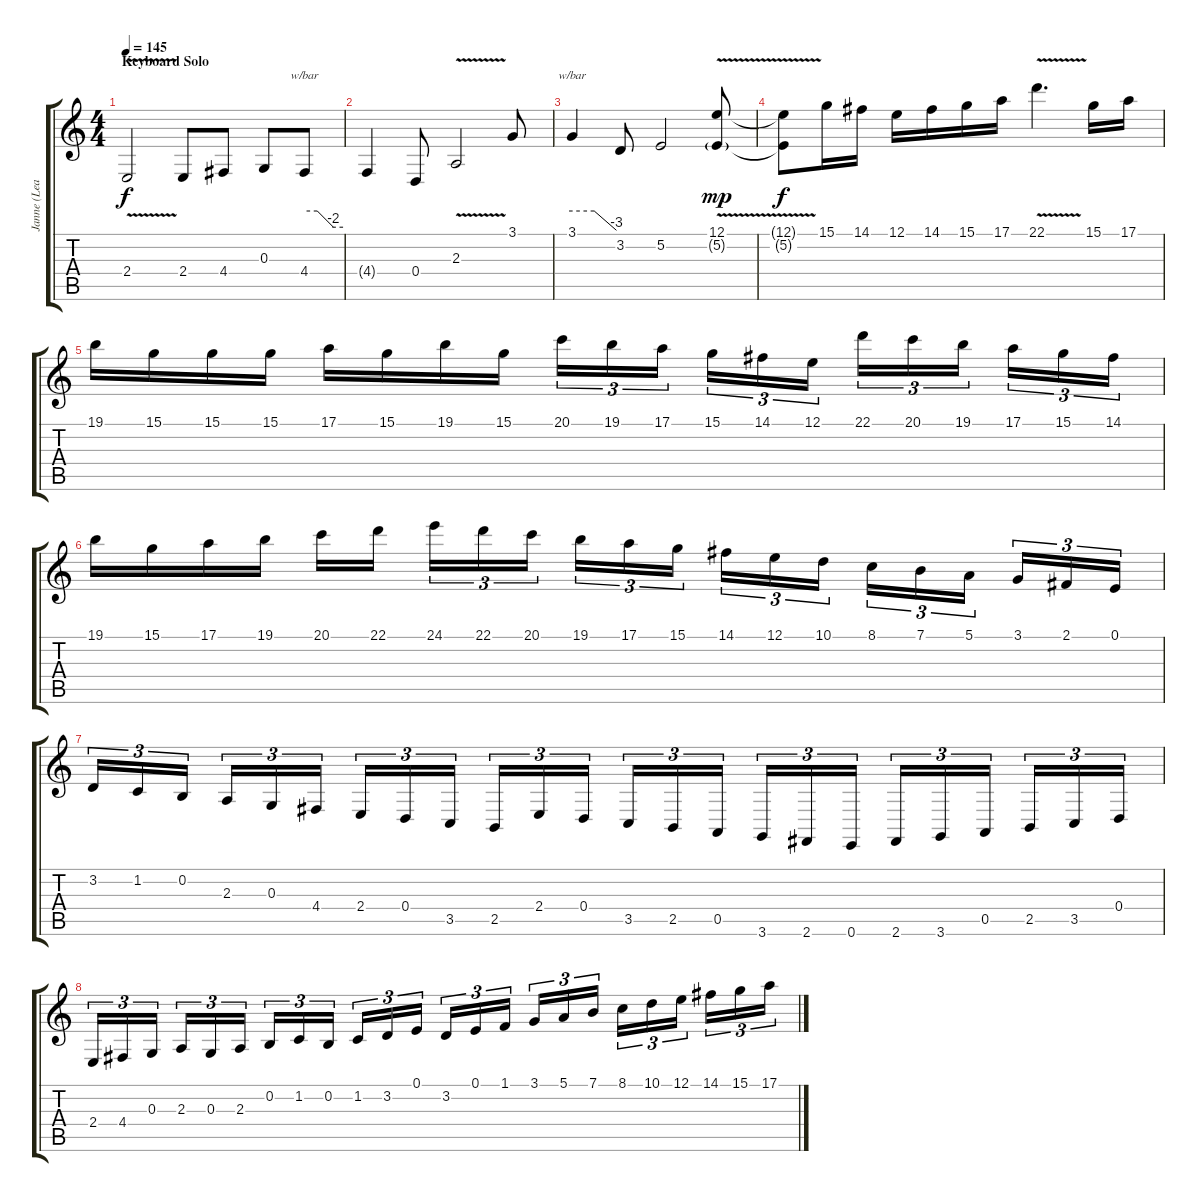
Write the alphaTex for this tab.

\track ("Janne (Lead)" "Janne (Lea") {instrument lead2sawtooth}
\staff {score tabs}
\tuning (E4 B3 G3 D3 A2 E2) {hide}
\ts (4 4)
\section ("" "Keyboard Solo")
\tempo 145
\clef g2
\ks c
2.4{v}.2{dy f volume 12 balance 8 instrument lead2sawtooth} 2.4.8 4.4.8 0.3.8 4.4.8{tbe (custom default 0 0 20 0 45 -8 60 -8)} |
4.4{t}.4 0.4.8 2.3{v}.2 3.1.8 |
3.1.4{tbe (custom default 0 0 30 0 60 -12)} 3.2.8 5.2.2 (12.1{v} 5.2{g}).8{dy mp volume 15} |
(12.1{t} 5.2{t}).8{dy f} 15.1.16 14.1.16 12.1.16 14.1.16 15.1.16 17.1.16 22.1{v}.4{d} 15.1.16 17.1.16 |
19.1.16 15.1.16 15.1.16 15.1.16 17.1.16 15.1.16 19.1.16 15.1.16 20.1.16{tu (3 2)} 19.1.16{tu (3 2)} 17.1.16{tu (3 2) beam splitsecondary} 15.1.16{tu (3 2)} 14.1.16{tu (3 2)} 12.1.16{tu (3 2)} 22.1.16{tu (3 2)} 20.1.16{tu (3 2)} 19.1.16{tu (3 2) beam splitsecondary} 17.1.16{tu (3 2)} 15.1.16{tu (3 2)} 14.1.16{tu (3 2)} |
19.1.16 15.1.16 17.1.16 19.1.16 20.1.16 22.1.16{beam splitsecondary} 24.1.16{tu (3 2)} 22.1.16{tu (3 2)} 20.1.16{tu (3 2)} 19.1.16{tu (3 2)} 17.1.16{tu (3 2)} 15.1.16{tu (3 2) beam splitsecondary} 14.1.16{tu (3 2)} 12.1.16{tu (3 2)} 10.1.16{tu (3 2)} 8.1.16{tu (3 2)} 7.1.16{tu (3 2)} 5.1.16{tu (3 2) beam splitsecondary} 3.1.16{tu (3 2)} 2.1.16{tu (3 2)} 0.1.16{tu (3 2)} |
3.2.16{tu (3 2)} 1.2.16{tu (3 2)} 0.2.16{tu (3 2) beam splitsecondary} 2.3.16{tu (3 2)} 0.3.16{tu (3 2)} 4.4.16{tu (3 2)} 2.4.16{tu (3 2)} 0.4.16{tu (3 2)} 3.5.16{tu (3 2) beam splitsecondary} 2.5.16{tu (3 2)} 2.4.16{tu (3 2)} 0.4.16{tu (3 2)} 3.5.16{tu (3 2)} 2.5.16{tu (3 2)} 0.5.16{tu (3 2) beam splitsecondary} 3.6.16{tu (3 2)} 2.6.16{tu (3 2)} 0.6.16{tu (3 2)} 2.6.16{tu (3 2)} 3.6.16{tu (3 2)} 0.5.16{tu (3 2) beam splitsecondary} 2.5.16{tu (3 2)} 3.5.16{tu (3 2)} 0.4.16{tu (3 2)} |
2.4.16{tu (3 2)} 4.4.16{tu (3 2)} 0.3.16{tu (3 2) beam splitsecondary} 2.3.16{tu (3 2)} 0.3.16{tu (3 2)} 2.3.16{tu (3 2)} 0.2.16{tu (3 2)} 1.2.16{tu (3 2)} 0.2.16{tu (3 2) beam splitsecondary} 1.2.16{tu (3 2)} 3.2.16{tu (3 2)} 0.1.16{tu (3 2)} 3.2.16{tu (3 2)} 0.1.16{tu (3 2)} 1.1.16{tu (3 2) beam splitsecondary} 3.1.16{tu (3 2)} 5.1.16{tu (3 2)} 7.1.16{tu (3 2)} 8.1.16{tu (3 2)} 10.1.16{tu (3 2)} 12.1.16{tu (3 2) beam splitsecondary} 14.1.16{tu (3 2)} 15.1.16{tu (3 2)} 17.1.16{tu (3 2)}
